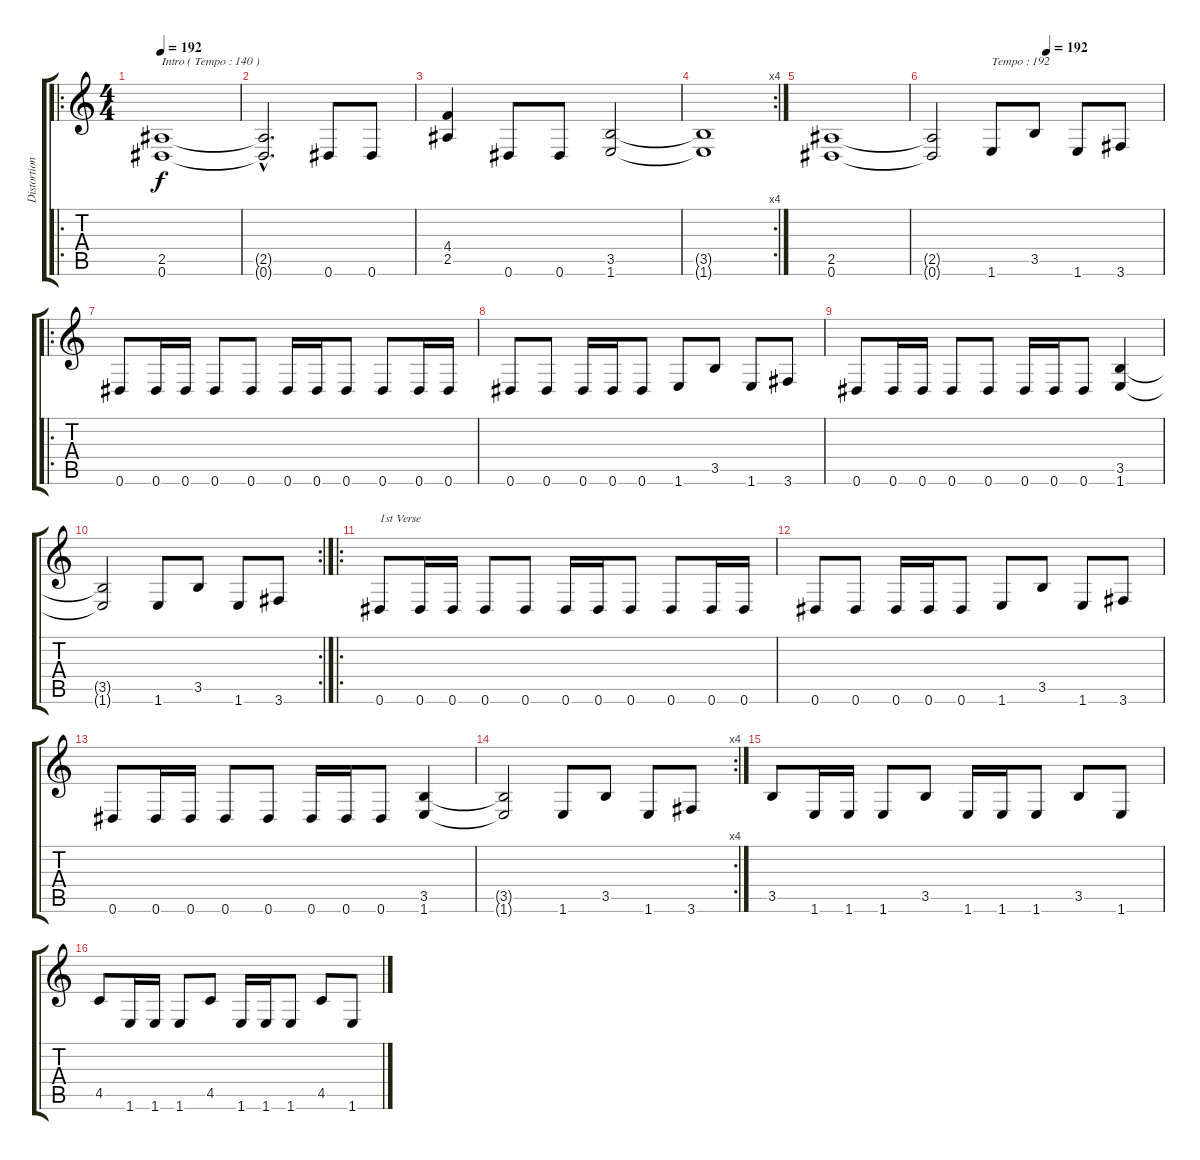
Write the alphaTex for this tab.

\track ("Distortion Guitar I" "Distortion") {instrument distortionguitar}
\staff {score tabs}
\tuning (Eb4 Bb3 Gb3 Db3 Ab2 Eb2) {hide}
\ro
\ts (4 4)
\tempo 192
\tempo 140
\tempo 192
\clef g2
\ks c
(2.5 0.6).1{txt "Intro ( Tempo : 140 )" dy f instrument distortionguitar} |
(2.5{hac t} 0.6{hac t}).2{d} 0.6.8 0.6.8 |
(4.4 2.5).4 0.6.8 0.6.8 (3.5 1.6).2 |
\rc 4
(3.5{t} 1.6{t}).1 |
(2.5 0.6).1 |
\tempo (192 0.5)
(2.5{t} 0.6{t}).2 1.6.8{txt "Tempo : 192"} 3.5.8 1.6.8 3.6.8 |
\ro
0.6.8 0.6.16 0.6.16 0.6.8 0.6.8 0.6.16 0.6.16 0.6.8 0.6.8 0.6.16 0.6.16 |
0.6.8 0.6.8 0.6.16 0.6.16 0.6.8 1.6.8 3.5.8 1.6.8 3.6.8 |
0.6.8 0.6.16 0.6.16 0.6.8 0.6.8 0.6.16 0.6.16 0.6.8 (3.5 1.6).4 |
\rc 2
(3.5{t} 1.6{t}).2 1.6.8 3.5.8 1.6.8 3.6.8 |
\ro
0.6.8{txt "1st Verse"} 0.6.16 0.6.16 0.6.8 0.6.8 0.6.16 0.6.16 0.6.8 0.6.8 0.6.16 0.6.16 |
0.6.8 0.6.8 0.6.16 0.6.16 0.6.8 1.6.8 3.5.8 1.6.8 3.6.8 |
0.6.8 0.6.16 0.6.16 0.6.8 0.6.8 0.6.16 0.6.16 0.6.8 (3.5 1.6).4 |
\rc 4
(3.5{t} 1.6{t}).2 1.6.8 3.5.8 1.6.8 3.6.8 |
3.5.8 1.6.16 1.6.16 1.6.8 3.5.8 1.6.16 1.6.16 1.6.8 3.5.8 1.6.8 |
4.5.8 1.6.16 1.6.16 1.6.8 4.5.8 1.6.16 1.6.16 1.6.8 4.5.8 1.6.8
